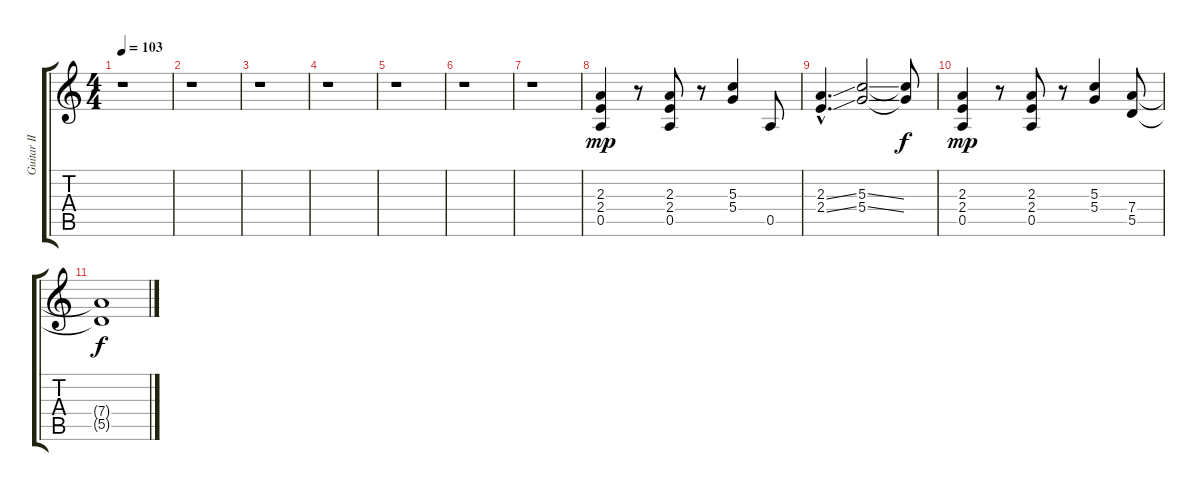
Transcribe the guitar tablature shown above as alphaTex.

\track ("Guitar II" "Guitar II") {instrument distortionguitar}
\staff {score tabs}
\tuning (E4 B3 G3 D3 A2 E2) {hide}
\ts (4 4)
\tempo 103
\clef g2
\ks c
r.1{dy mp} |
r.1 |
r.1 |
r.1 |
r.1 |
r.1 |
r.1 |
(2.3 2.4 0.5).4 r.8 (2.3 2.4 0.5).8 r.8 (5.3 5.4).4 0.5.8 |
(2.3{ss hac} 2.4{ss hac}).4{d} (5.3{ss} 5.4{ss}).2 (5.3{t} 5.4{t}).8{dy f} |
(2.3 2.4 0.5).4{dy mp} r.8 (2.3 2.4 0.5).8 r.8 (5.3 5.4).4 (7.4 5.5).8 |
(7.4{t} 5.5{t}).1{dy f}
